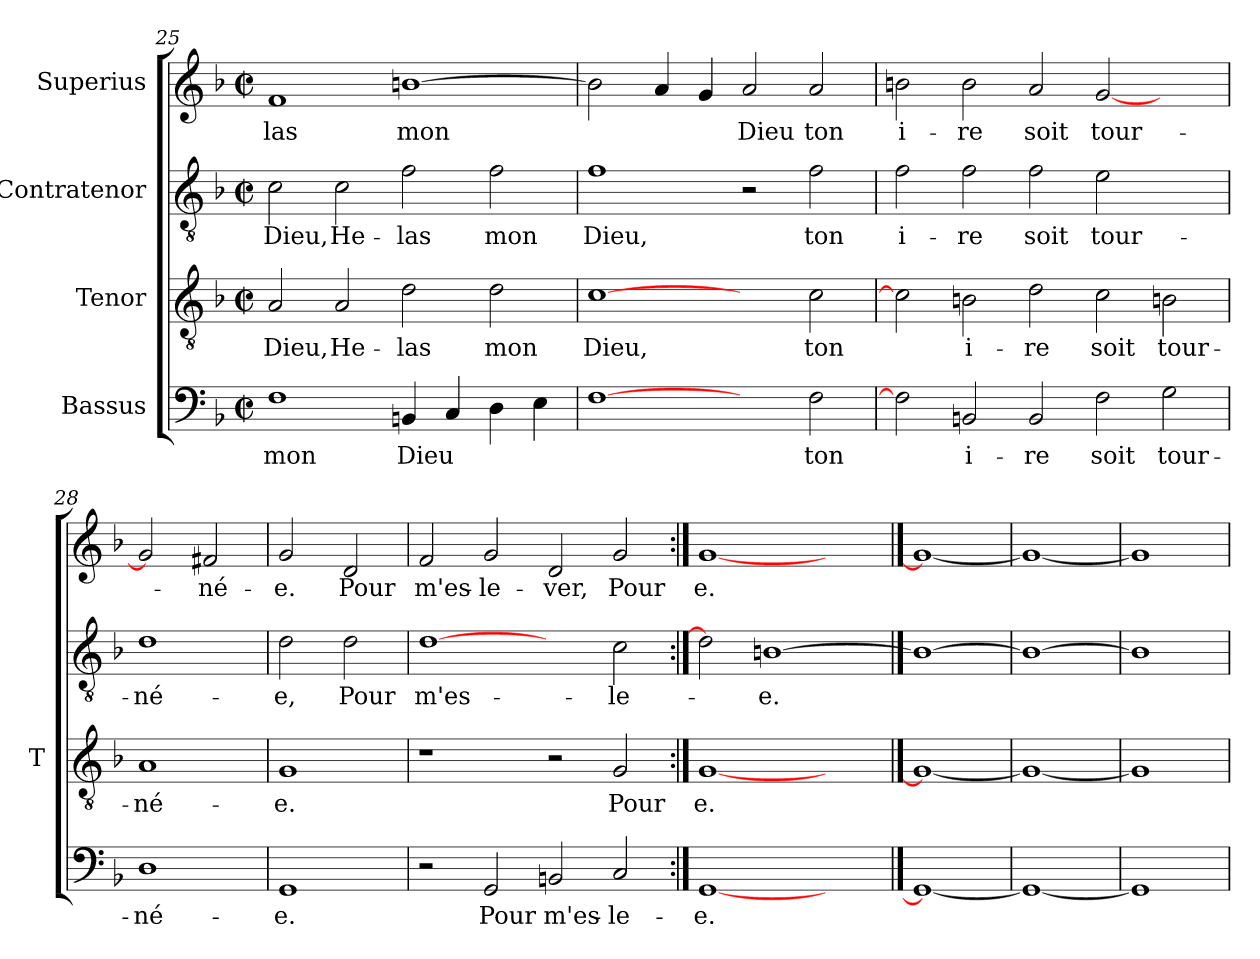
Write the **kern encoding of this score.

**kern	**text	**kern	**text	**kern	**text	**kern	**text
*part4	*part4	*part3	*part3	*part2	*part2	*part1	*part1
*staff4	*staff4	*staff3	*staff3	*staff2	*staff2	*staff1	*staff1
*I"Bassus	*	*I"Tenor	*	*I"Contratenor	*	*I"Superius	*
*	*	*I'T	*	*	*	*	*
*clefF4	*	*clefGv2	*	*clefGv2	*	*clefG2	*
*k[b-]	*	*k[b-]	*	*k[b-]	*	*k[b-]	*
*F:	*	*F:	*	*F:	*	*F:	*
*M2/2	*	*M2/2	*	*M2/2	*	*M2/2	*
*met(c|)	*	*met(c|)	*	*met(c|)	*	*met(c|)	*
=25	=25	=25	=25	=25	=25	=25	=25
1F	-mon	2A	-Dieu,	2c	-Dieu,	1f	-las
.	.	2A	He-	2c	He-	.	.
4BBn	-Dieu	2d	-las	2f	-las	[1b	-mon
4C	.	.	.	.	.	.	.
4D	.	2d	-mon	2f	-mon	.	.
4E	.	.	.	.	.	.	.
=26	=26	=26	=26	=26	=26	=26	=26
[1F	.	[1c	-Dieu,	1f	-Dieu,	2b]	.
.	.	.	.	.	.	4a	.
.	.	.	.	.	.	4g	.
2ryy	.	2ryy	.	2r	.	2a	-Dieu
2F	-ton	2c	-ton	2f	-ton	2a	-ton
=27	=27	=27	=27	=27	=27	=27	=27
2F]	.	2c]	.	2f	i-	2b	i-
2BBn	i-	2Bn	i-	2f	-re	2b	-re
2BB	-re	2d	-re	2f	-soit	2a	-soit
2F	-soit	2c	-soit	2e	tour-	[2g	tour-
2G	tour-	2Bn	tour-	2ryy	.	2ryy	.
=28	=28	=28	=28	=28	=28	=28	=28
1D	né-	1A	né-	1d	né-	2g]	.
.	.	.	.	.	.	2f#X	né-
=29	=29	=29	=29	=29	=29	=29	=29
1GG	-e.	1G	-e.	2d	-e,	2g	-e.
.	.	.	.	2d	-Pour	2d	-Pour
=30	=30	=30	=30	=30	=30	=30	=30
2r	.	1r	.	[1d	m'es-	2f	m'es-
2GG	-Pour	.	.	.	.	2g	le-
2BBn	m'es-	2r	.	2ryy	.	2d	-ver,
2C	le-	2G	-Pour	2c	le-	2g	-Pour
=31:|!	=31:|!	=31:|!	=31:|!	=31:|!	=31:|!	=31:|!	=31:|!
[1GG	-e.	[1G	-e.	2d]	.	[1g	-e.
.	.	.	.	[1Bn	-e.	.	.
2ryy	.	2ryy	.	.	.	2ryy	.
==32	==32	==32	==32	==32	==32	==32	==32
1GG_	.	1G_	.	1B_	.	1g_	.
=33	=33	=33	=33	=33	=33	=33	=33
1GG_	.	1G_	.	1B_	.	1g_	.
=34	=34	=34	=34	=34	=34	=34	=34
1GG]	.	1G]	.	1B]	.	1g]	.
=	=	=	=	=	=	=	=
*-	*-	*-	*-	*-	*-	*-	*-
